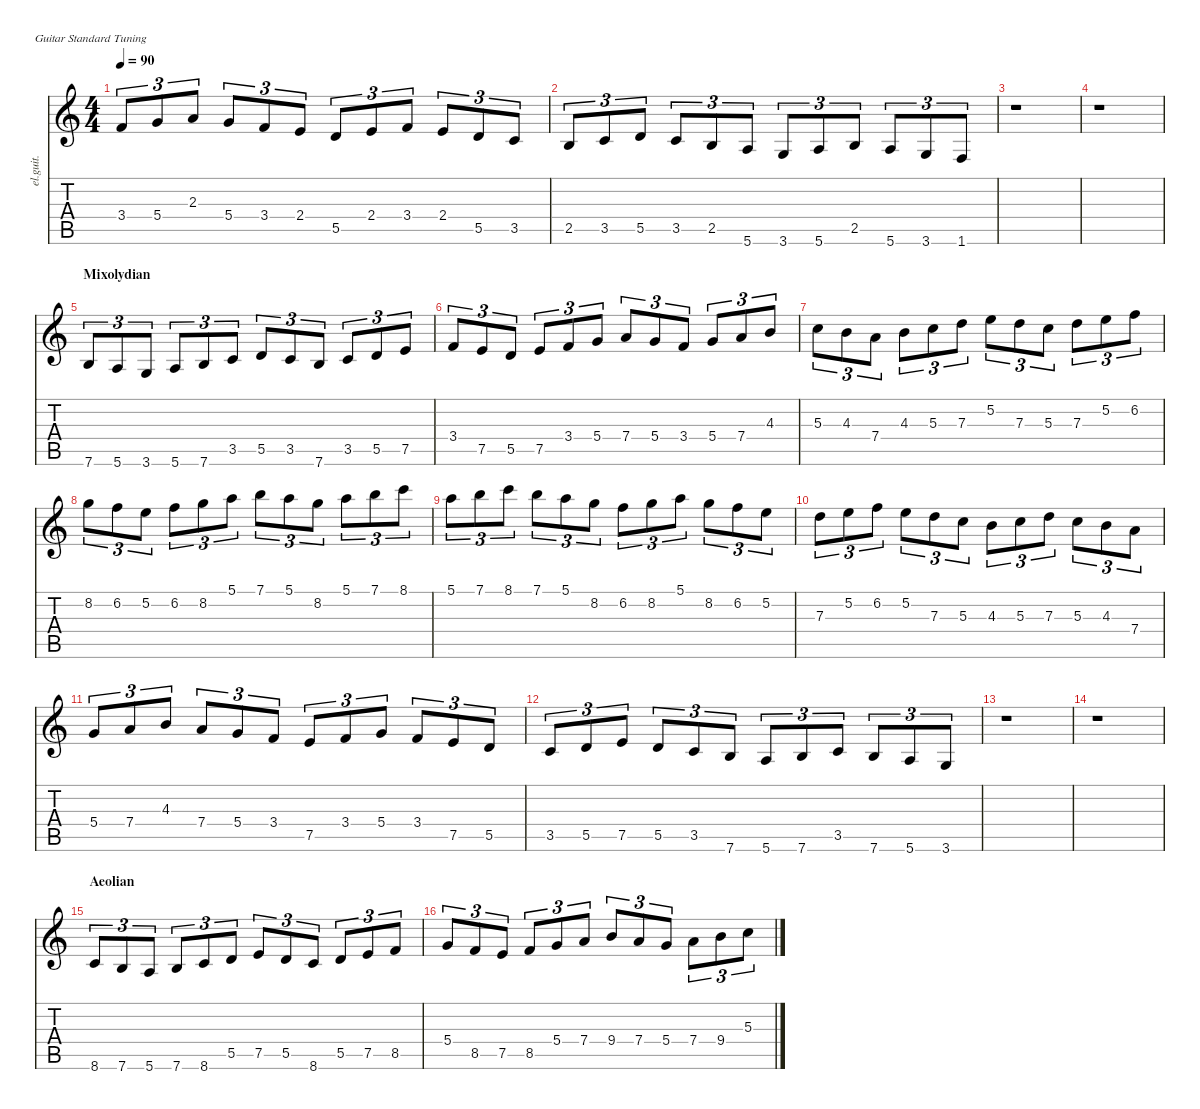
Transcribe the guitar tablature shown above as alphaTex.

\defaultSystemsLayout 4
\hideDynamics
\bracketExtendMode nobrackets
\track ("Clean Guitar" "el.guit.") {instrument electricguitarclean}
\staff {score tabs}
\tuning (E4 B3 G3 D3 A2 E2)
\ts (4 4)
\tempo 90
\clef g2
\ks c
3.4.8{tu (3 2) dy mf beam Up} 5.4.8{tu (3 2) beam Up} 2.3.8{tu (3 2) beam Up} 5.4.8{tu (3 2) beam Up} 3.4.8{tu (3 2) beam Up} 2.4.8{tu (3 2) beam Up} 5.5.8{tu (3 2) beam Up} 2.4.8{tu (3 2) beam Up} 3.4.8{tu (3 2) beam Up} 2.4.8{tu (3 2) beam Up} 5.5.8{tu (3 2) beam Up} 3.5.8{tu (3 2) beam Up} |
2.5.8{tu (3 2) beam Up} 3.5.8{tu (3 2) beam Up} 5.5.8{tu (3 2) beam Up} 3.5.8{tu (3 2) beam Up} 2.5.8{tu (3 2) beam Up} 5.6.8{tu (3 2) beam Up} 3.6.8{tu (3 2) beam Up} 5.6.8{tu (3 2) beam Up} 2.5.8{tu (3 2) beam Up} 5.6.8{tu (3 2) beam Up} 3.6.8{tu (3 2) beam Up} 1.6.8{tu (3 2) beam Up} |
r.1{beam Down} |
r.1{beam Down} |
\section ("" "Mixolydian")
7.6.8{tu (3 2) beam Up} 5.6.8{tu (3 2) beam Up} 3.6.8{tu (3 2) beam Up} 5.6.8{tu (3 2) beam Up} 7.6.8{tu (3 2) beam Up} 3.5.8{tu (3 2) beam Up} 5.5.8{tu (3 2) beam Up} 3.5.8{tu (3 2) beam Up} 7.6.8{tu (3 2) beam Up} 3.5.8{tu (3 2) beam Up} 5.5.8{tu (3 2) beam Up} 7.5.8{tu (3 2) beam Up} |
3.4.8{tu (3 2) beam Up} 7.5.8{tu (3 2) beam Up} 5.5.8{tu (3 2) beam Up} 7.5.8{tu (3 2) beam Up} 3.4.8{tu (3 2) beam Up} 5.4.8{tu (3 2) beam Up} 7.4.8{tu (3 2) beam Up} 5.4.8{tu (3 2) beam Up} 3.4.8{tu (3 2) beam Up} 5.4.8{tu (3 2) beam Up} 7.4.8{tu (3 2) beam Up} 4.3.8{tu (3 2) beam Up} |
5.3.8{tu (3 2) beam Down} 4.3.8{tu (3 2) beam Down} 7.4.8{tu (3 2) beam Down} 4.3.8{tu (3 2) beam Down} 5.3.8{tu (3 2) beam Down} 7.3.8{tu (3 2) beam Down} 5.2.8{tu (3 2) beam Down} 7.3.8{tu (3 2) beam Down} 5.3.8{tu (3 2) beam Down} 7.3.8{tu (3 2) beam Down} 5.2.8{tu (3 2) beam Down} 6.2.8{tu (3 2) beam Down} |
8.2.8{tu (3 2) beam Down} 6.2.8{tu (3 2) beam Down} 5.2.8{tu (3 2) beam Down} 6.2.8{tu (3 2) beam Down} 8.2.8{tu (3 2) beam Down} 5.1.8{tu (3 2) beam Down} 7.1.8{tu (3 2) beam Down} 5.1.8{tu (3 2) beam Down} 8.2.8{tu (3 2) beam Down} 5.1.8{tu (3 2) beam Down} 7.1.8{tu (3 2) beam Down} 8.1.8{tu (3 2) beam Down} |
5.1.8{tu (3 2) beam Down} 7.1.8{tu (3 2) beam Down} 8.1.8{tu (3 2) beam Down} 7.1.8{tu (3 2) beam Down} 5.1.8{tu (3 2) beam Down} 8.2.8{tu (3 2) beam Down} 6.2.8{tu (3 2) beam Down} 8.2.8{tu (3 2) beam Down} 5.1.8{tu (3 2) beam Down} 8.2.8{tu (3 2) beam Down} 6.2.8{tu (3 2) beam Down} 5.2.8{tu (3 2) beam Down} |
7.3.8{tu (3 2) beam Down} 5.2.8{tu (3 2) beam Down} 6.2.8{tu (3 2) beam Down} 5.2.8{tu (3 2) beam Down} 7.3.8{tu (3 2) beam Down} 5.3.8{tu (3 2) beam Down} 4.3.8{tu (3 2) beam Down} 5.3.8{tu (3 2) beam Down} 7.3.8{tu (3 2) beam Down} 5.3.8{tu (3 2) beam Down} 4.3.8{tu (3 2) beam Down} 7.4.8{tu (3 2) beam Down} |
5.4.8{tu (3 2) beam Up} 7.4.8{tu (3 2) beam Up} 4.3.8{tu (3 2) beam Up} 7.4.8{tu (3 2) beam Up} 5.4.8{tu (3 2) beam Up} 3.4.8{tu (3 2) beam Up} 7.5.8{tu (3 2) beam Up} 3.4.8{tu (3 2) beam Up} 5.4.8{tu (3 2) beam Up} 3.4.8{tu (3 2) beam Up} 7.5.8{tu (3 2) beam Up} 5.5.8{tu (3 2) beam Up} |
3.5.8{tu (3 2) beam Up} 5.5.8{tu (3 2) beam Up} 7.5.8{tu (3 2) beam Up} 5.5.8{tu (3 2) beam Up} 3.5.8{tu (3 2) beam Up} 7.6.8{tu (3 2) beam Up} 5.6.8{tu (3 2) beam Up} 7.6.8{tu (3 2) beam Up} 3.5.8{tu (3 2) beam Up} 7.6.8{tu (3 2) beam Up} 5.6.8{tu (3 2) beam Up} 3.6.8{tu (3 2) beam Up} |
r.1{beam Down} |
r.1{beam Down} |
\section ("" "Aeolian")
8.6.8{tu (3 2) beam Up} 7.6.8{tu (3 2) beam Up} 5.6.8{tu (3 2) beam Up} 7.6.8{tu (3 2) beam Up} 8.6.8{tu (3 2) beam Up} 5.5.8{tu (3 2) beam Up} 7.5.8{tu (3 2) beam Up} 5.5.8{tu (3 2) beam Up} 8.6.8{tu (3 2) beam Up} 5.5.8{tu (3 2) beam Up} 7.5.8{tu (3 2) beam Up} 8.5.8{tu (3 2) beam Up} |
5.4.8{tu (3 2) beam Up} 8.5.8{tu (3 2) beam Up} 7.5.8{tu (3 2) beam Up} 8.5.8{tu (3 2) beam Up} 5.4.8{tu (3 2) beam Up} 7.4.8{tu (3 2) beam Up} 9.4.8{tu (3 2) beam Up} 7.4.8{tu (3 2) beam Up} 5.4.8{tu (3 2) beam Up} 7.4.8{tu (3 2) beam Down} 9.4.8{tu (3 2) beam Down} 5.3.8{tu (3 2) beam Down}
